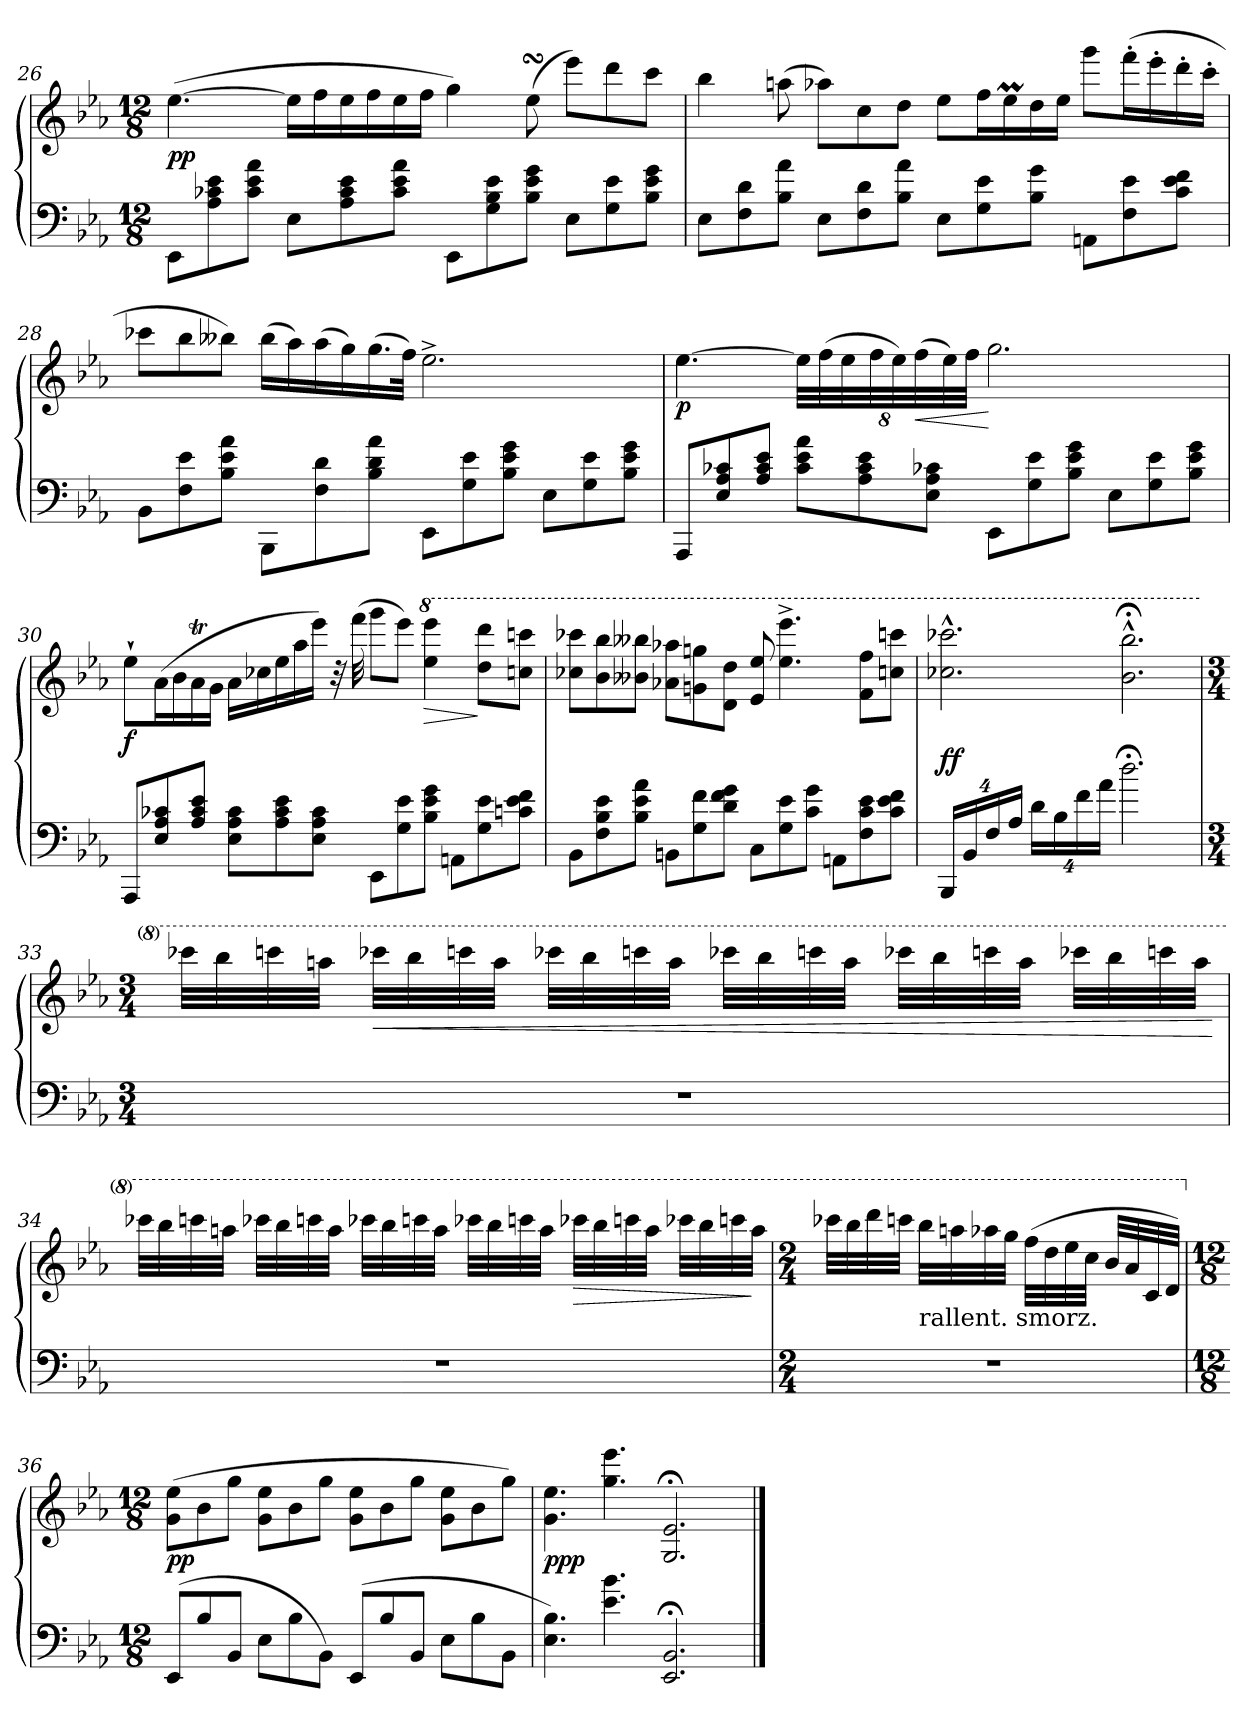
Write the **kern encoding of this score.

**kern	**kern	**dynam
*part1	*part1	*part1
*staff2	*staff1	*staff1/2
!!LO:LB:g=z
*clefF4	*clefG2	*
*k[b-e-a-]	*k[b-e-a-]	*
*M12/8	*M12/8	*
=26	=26	=26
8EE-L	([4.ee-	pp
8A- 8c-X 8e-	.	.
8c- 8e- 8a-J	.	.
8E-L	16ee-LL]	.
.	16ff	.
8A- 8c- 8e-	16ee-	.
.	16ff	.
8c- 8e- 8a-J	16ee-	.
.	16ffJJ	.
8EE-L	4gg)	.
8G 8B- 8e-	.	.
8B- 8e- 8gJ	(8ee-sSSs	.
8E-L	8eee-L)	.
8G 8e-	8ddd	.
8B- 8e- 8gJ	8cccJ	.
=27	=27	=27
8E-L	4bb-	.
8F 8d	.	.
8B- 8a-J	(8aan	.
8E-L	8aa-XL)	.
8F 8d	8cc	.
8B- 8a-J	8ddJ	.
8E-L	8ee-L	.
8G 8e-	16ffL	.
.	16ee-M	.
8B- 8gJ	16dd	.
.	16ee-JJ	.
8AAnL	8gggL	.
8F 8e-	(16fff'L	.
.	16eee-'	.
8c 8e- 8fJ	16ddd'	.
.	16ccc'JJ	.
!!LO:LB:g=z
=28	=28	=28
8BB-L	8ccc-XL	.
8F 8e-	8bb-	.
8B- 8e- 8a-J	8bb--XJ)	.
8BBB-L	(16bb--LL	.
.	16aa-)	.
8F 8d	(16aa-	.
.	16gg)	.
8B- 8d 8a-J	(16.gg	.
.	32ffJJk)	.
8EE-L	2.ee-^	.
8G 8e-	.	.
8B- 8e- 8gJ	.	.
8E-L	.	.
8G 8e-	.	.
8B- 8e- 8gJ	.	.
=29	=29	=29
8AAA-L	[4.ee-	p
8E- 8A- 8c-X	.	.
8A- 8c- 8e-J	.	.
8c- 8e- 8a-L	64%3ee-LL]	.
.	(64%3ff	.
.	64%3ee-	.
8A- 8c- 8e-	.	.
.	64%3ff	.
.	64%3ee-)	.
!	!	!LO:HP:b
.	(64%3ff	<
8E- 8A- 8c-XJ	.	.
.	64%3ee-)	.
.	64%3ffJJ	.
8EE-L	2.gg	[
8G 8e-	.	.
8B- 8e- 8gJ	.	.
8E-L	.	.
8G 8e-	.	.
8B- 8e- 8gJ	.	.
!!LO:PB:g=z
=30	=30	=30
8AAA-L	8ee-`L	f
8E- 8A- 8c-X	(16a-L	.
.	16b-	.
8A- 8c- 8e-J	16a-T	.
.	16gJJ	.
8E- 8A- 8c-L	16a-LL	.
.	16cc-X	.
8A- 8c- 8e-	16ee-	.
.	16aa-	.
8E- 8A- 8c-J	16eee-JJ)	.
.	32r	.
.	(32fff	.
8EE-L	8gggL	.
8G 8e-	8eee-J)	.
*	*8va	*
!	!	!LO:HP:b
8B- 8e- 8gJ	4eee- 4eeee-	>
8AAnL	.	.
8G 8e-	8ddd 8ddddL	]
8cn 8e- 8fJ	8cccn 8ccccnJ	.
=31	=31	=31
8BB-L	8ccc-X 8cccc-XL	.
8F 8B- 8e-	8bb- 8bbb-	.
8B- 8e- 8a-J	8bb--X 8bbb--XJ	.
8BBnL	8aa-X 8aaa-XL	.
8G 8f	8ggn 8gggn	.
8d 8f 8gJ	8dd 8dddJ	.
8CL	8ee- 8eee-	.
8G 8e-	4.eee-^ 4.eeee-^	.
8c 8gJ	.	.
8AAnL	.	.
8F 8c 8e-	8ff 8fffL	.
8c 8e- 8fJ	8cccn 8ccccnJ	.
!!LO:LB:g=z
=32	=32	=32
32%3BBB-L	2.ccc-X^^ 2.cccc-X^^	ff
32%3BB-	.	.
32%3F	.	.
32%3A-J	.	.
32%3dL	.	.
32%3B-	.	.
32%3f	.	.
32%3a-J	.	.
2.dd;<	2.bb-;<^^ 2.bbb-;<^^	.
=33	=33	=33
*M3/4	*M3/4	*
2.r	32cccc-XLLL	.
.	32bbb-	.
.	32ccccn	.
.	32aaanJJJ	.
!	!	!LO:HP:b
.	32cccc-XLLL	<
.	32bbb-	.
.	32ccccn	.
.	32aaaJJJ	.
.	32cccc-XLLL	.
.	32bbb-	.
.	32ccccn	.
.	32aaaJJJ	.
.	32cccc-XLLL	.
.	32bbb-	.
.	32ccccn	.
.	32aaaJJJ	.
.	32cccc-XLLL	.
.	32bbb-	.
.	32ccccn	.
.	32aaaJJJ	.
.	32cccc-XLLL	.
.	32bbb-	.
.	32ccccn	.
.	32aaaJJJ	.
.	.	[
!!LO:LB:g=z
=34	=34	=34
2.r	32cccc-XLLL	.
.	32bbb-	.
.	32ccccn	.
.	32aaanJJJ	.
.	32cccc-XLLL	.
.	32bbb-	.
.	32ccccn	.
.	32aaaJJJ	.
.	32cccc-XLLL	.
.	32bbb-	.
.	32ccccn	.
.	32aaaJJJ	.
.	32cccc-XLLL	.
.	32bbb-	.
.	32ccccn	.
.	32aaaJJJ	.
!	!	!LO:HP:b
.	32cccc-XLLL	>
.	32bbb-	.
.	32ccccn	.
.	32aaaJJJ	.
.	32cccc-XLLL	.
.	32bbb-	.
.	32ccccn	.
.	32aaaJJJ	]
!!LO:LB:g=z
=35	=35	=35
*M2/4	*M2/4	*
2r	32cccc-XLLL	.
.	32bbb-	.
.	32dddd	.
.	32ccccnJJJ	.
!	!LO:TX:b:t=rallent. smorz.	!
.	32bbb-LLL	.
.	32aaan	.
.	32aaa-X	.
.	32gggJJJ	.
.	(32fffLLL	.
.	32ddd	.
.	32eee-	.
.	32cccJJJ	.
.	32bb-LLL	.
.	32aa-	.
.	32cc	.
.	32ddJJJ)	.
=36	=36	=36
*M12/8	*M12/8	*
*	*X8va	*
(8EE-L	(8g 8ee-L	pp
8B-	8b-	.
8BB-J	8ggJ	.
8E-L	8g 8ee-L	.
8B-	8b-	.
8BB-J)	8ggJ	.
(8EE-L	8g 8ee-L	.
8B-	8b-	.
8BB-J	8ggJ	.
8E-L	8g 8ee-L	.
8B-	8b-	.
8BB-J	8ggJ)	.
=37	=37	=37
4.E- 4.B-)	4.g 4.ee-	ppp
4.e- 4.b-	4.gg 4.eee-	.
2.EE-;< 2.BB-;<	2.G;< 2.e-;<	.
==	==	==
*-	*-	*-
